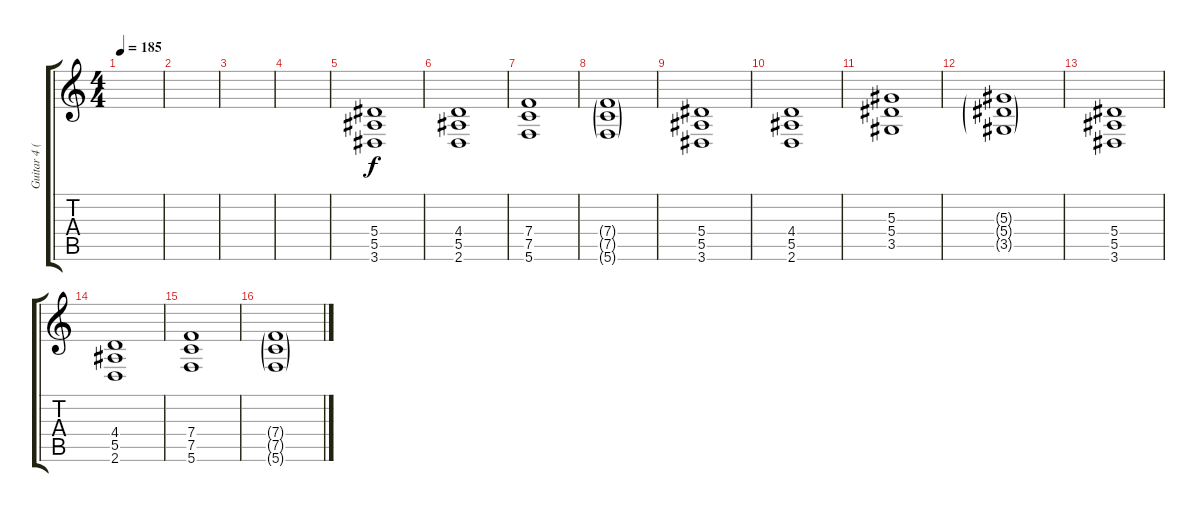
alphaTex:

\track ("Guitar 4 (Rhytm)" "Guitar 4 (") {instrument distortionguitar}
\staff {score tabs}
\tuning (C4 G3 Eb3 Bb2 F2 C2) {hide}
\ts (4 4)
\tempo 185
\clef g2
\ks c
|
|
|
|
(5.4 5.5 3.6).1{balance 14} |
(4.4 5.5 2.6).1 |
(7.4 7.5 5.6).1 |
(7.4{g} 7.5{g} 5.6{g}).1 |
(5.4 5.5 3.6).1 |
(4.4 5.5 2.6).1 |
(5.3 5.4 3.5).1 |
(5.3{g} 5.4{g} 3.5{g}).1 |
(5.4 5.5 3.6).1 |
(4.4 5.5 2.6).1 |
(7.4 7.5 5.6).1 |
(7.4{g} 7.5{g} 5.6{g}).1
